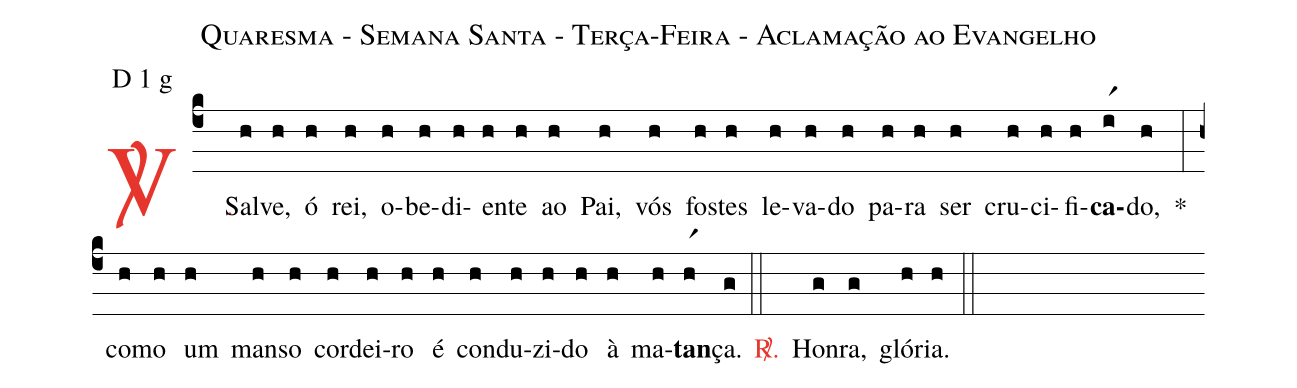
name: Quaresma - Semana Santa - Terça-Feira - Aclamação ao Evangelho;
mode: D 1 g;
%%
(c4)

<c><sp>V/</sp>.</c>() Sal(h)ve,(h) ó(h) rei,(h) o(h)be(h)di(h)en(h)te(h) ao(h) Pai,(h) vós(h) fos(h)tes(h) le(h)va(h)do(h) pa(h)ra(h) ser(h) cru(h)ci(h)fi(h)<b>ca</b>(ir1)do,(h) *(:) co(h)mo(h) um(h) man(h)so(h) cor(h)dei(h)ro(h) é(h) con(h)du(h)zi(h)do(h) à(h) ma(h)<b>tan</b>(hr1)ça.(g)

(::)

<c><sp>R/</sp>.</c>() Hon(g)ra,(g) gló(h)ria.(h)

(::)
